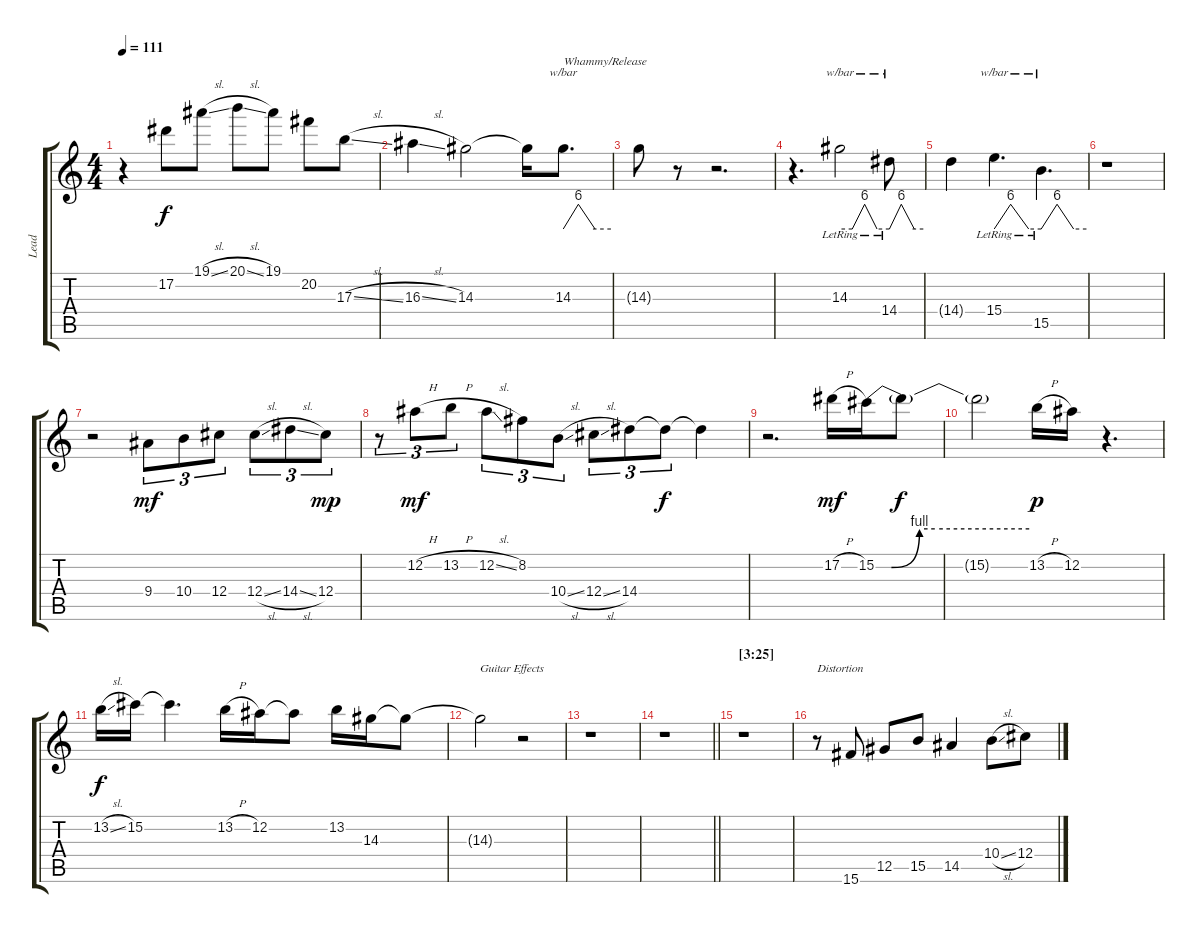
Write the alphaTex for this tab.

\track ("Lead" "Lead") {instrument electricguitarjazz}
\staff {score tabs}
\tuning (Eb4 Bb3 Gb3 Db3 Ab2 Eb2) {hide}
\ts (4 4)
\tempo 111
\clef g2
\ks c
r.4{dy f} 17.2.8 19.1{sl}.8 20.1{sl}.8 19.1.8 20.2.8 17.3{sl}.8 |
16.3{sl}.4 14.3.2 14.3{t}.16 14.3.8{d tbe (custom default 0 0 19 24 40 0 60 0) txt "Whammy/Release"} |
14.3{t}.8 r.8 r.2{d} |
r.4{d} 14.3{lr}.2{tbe (custom default 0 0 15 0 30 24 45 0 60 0)} 14.4{lr}.8{tbe (custom default 0 0 21 24 44 0 60 0)} |
14.4{t}.4 15.4{lr}.4{d tbe (custom default 0 0 21 24 44 0 60 0)} 15.5{lr}.4{d tbe (custom default 0 0 21 24 43 0 60 0)} |
r.1 |
r.2{instrument overdrivenguitar} 9.4.8{tu (3 2) dy mf} 10.4.8{tu (3 2)} 12.4.8{tu (3 2)} 12.4{sl}.8{tu (3 2)} 14.4{sl}.8{tu (3 2)} 12.4.8{tu (3 2) dy mp} |
r.8{tu (3 2)} 12.2{h}.8{tu (3 2) dy mf} 13.2{h}.8{tu (3 2)} 12.2{sl}.8{tu (3 2)} 8.2.8{tu (3 2)} 10.4{sl}.8{tu (3 2)} 12.4{sl}.8{tu (3 2)} 14.4.8{tu (3 2)} 14.4{t}.8{tu (3 2) dy f} 14.4{t}.4 |
r.2{d} 17.2{h}.16{dy mf} 15.2{be (custom 0 0 6 0 17 4 23 4 60 4)}.16 15.2{t}.8{dy f} |
15.2{t}.2 13.2{h}.16{dy p} 12.2.16 r.4{d} |
13.2{sl}.16{dy f} 15.2.16 15.2{t}.4{d} 13.2{h}.16 12.2.16 12.2{t}.8 13.2.16 14.3.16 14.3{t}.8 |
14.3{t}.2{txt "Guitar Effects"} r.2 |
r.1 |
\barLineRight lightlight
r.1 |
\section ("" "[3:25]")
r.1 |
r.8{txt "Distortion" volume 13 instrument overdrivenguitar} 15.6.8 12.5.8 15.5.8 14.5.4 10.4{sl}.8 12.4{sl}.8
